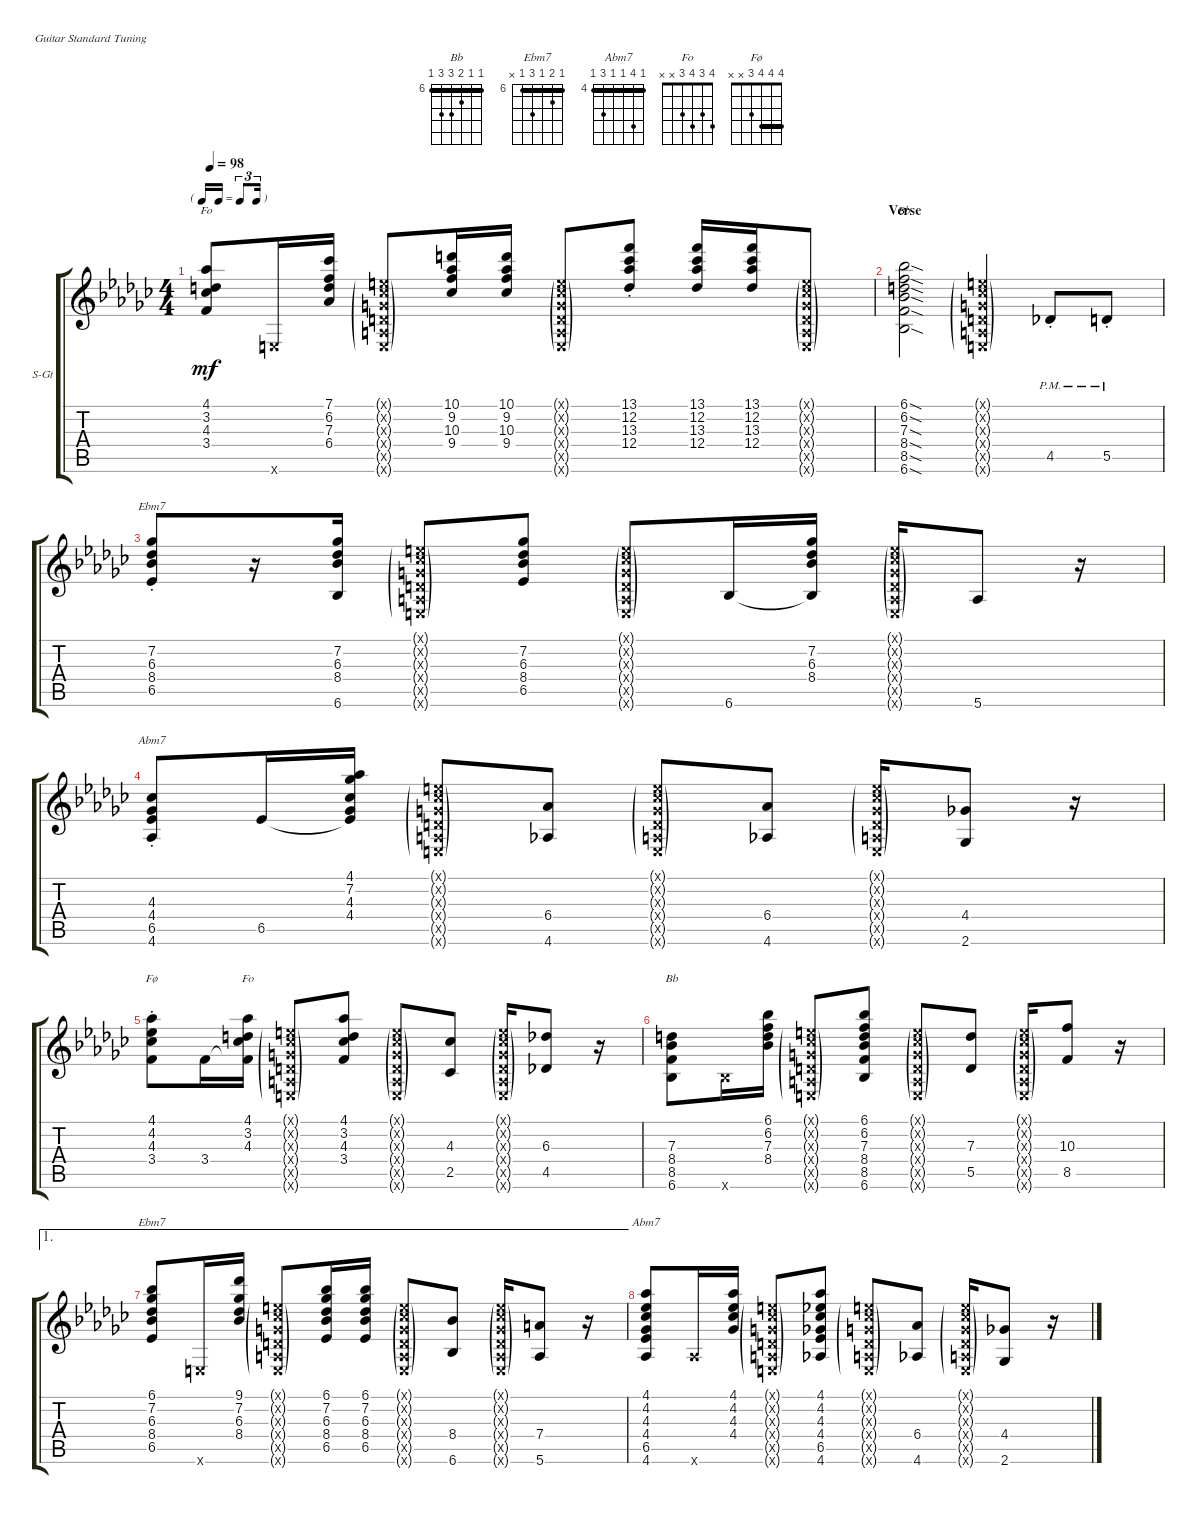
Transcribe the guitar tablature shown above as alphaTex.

\defaultSystemsLayout 4
\bracketExtendMode groupsimilarinstruments
\firstSystemTrackNameOrientation horizontal
\otherSystemsTrackNameOrientation horizontal
\track ("Nick Lashley" "S-Gt") {instrument acousticguitarsteel}
\staff {score tabs}
\tuning (E4 B3 G3 D3 A2 E2)
\chord ("Bb" 6 6 7 8 8 6) {firstfret 6 barre (6 6)}
\chord ("Ebm7" 6 7 6 8 6 x) {firstfret 6 barre (6 6)}
\chord ("Abm7" 4 7 4 4 6 4) {firstfret 4 barre (4 4 4)}
\chord ("Fo" 4 3 4 3 x x)
\chord ("Fø" 4 4 4 3 x x) {barre (4 4)}
\ts (4 4)
\tf triplet16th
\tempo 98
\clef g2
\ks ebminor
(4.1 4.3 3.4 3.2).8{ch "Fo" dy mf} 0.6{x}.16 (7.1 6.2 7.3 6.4).16 (0.1{g x} 0.2{g x} 0.3{g x} 0.4{g x} 0.5{g x} 0.6{g x}).8 (10.1 9.2 10.3 9.4).16 (10.1 9.2 10.3 9.4).16 (0.1{g x} 0.2{g x} 0.3{g x} 0.4{g x} 0.5{g x} 0.6{g x}).8 (13.1{st} 12.2{st} 13.3{st} 12.4{st}).8 (13.1 12.2 13.3 12.4).16 (13.1 12.2 13.3 12.4).16 (0.1{g x} 0.2{g x} 0.3{g x} 0.4{g x} 0.5{g x} 0.6{g x}).8 |
\section ("" "Verse")
(6.6{sod} 8.5{sod} 8.4{sod} 7.3{sod} 6.2{sod} 6.1{sod}).2{ch "Bb"} (0.1{g x} 0.2{g x} 0.3{g x} 0.4{g x} 0.5{g x} 0.6{g x}).4 4.5{pm st}.8 5.5{pm st}.8 |
(6.5{st} 7.2{st} 6.3{st} 8.4{st}).8{ch "Ebm7"} r.16 (7.2 6.3 8.4 6.6).16 (0.1{g x} 0.2{g x} 0.3{g x} 0.4{g x} 0.5{g x} 0.6{g x}).8 (7.2 6.3 8.4 6.5).8 (0.1{g x} 0.2{g x} 0.3{g x} 0.4{g x} 0.5{g x} 0.6{g x}).8 6.6.16 (8.4 6.3 7.2 6.6{t}).16 (0.1{g x} 0.2{g x} 0.3{g x} 0.4{g x} 0.5{g x} 0.6{g x}).16 5.6.8 r.16 |
(4.6{st} 6.5{st} 4.4{st} 4.3{st}).8{ch "Abm7"} 6.5.16 (4.4 4.3 7.2 4.1 6.5{t}).16 (0.1{g x} 0.2{g x} 0.3{g x} 0.4{g x} 0.5{g x} 0.6{g x}).8 (4.6 6.4).8 (0.1{g x} 0.2{g x} 0.3{g x} 0.4{g x} 0.5{g x} 0.6{g x}).8 (4.6 6.4).8 (0.1{g x} 0.2{g x} 0.3{g x} 0.4{g x} 0.5{g x} 0.6{g x}).16 (2.6 4.4).8 r.16 |
(4.1{st} 4.2{st} 4.3{st} 3.4{st}).8{ch "Fø"} 3.4.16 (4.1 3.2 4.3 3.4{t}).16{ch "Fo"} (0.1{g x} 0.2{g x} 0.3{g x} 0.4{g x} 0.5{g x} 0.6{g x}).8 (4.1 3.2 4.3 3.4).8 (0.1{g x} 0.2{g x} 0.3{g x} 0.4{g x} 0.5{g x} 0.6{g x}).8 (2.5 4.3).8 (0.1{g x} 0.2{g x} 0.3{g x} 0.4{g x} 0.5{g x} 0.6{g x}).16 (6.3 4.5).8 r.16 |
(6.6 7.3 8.4 8.5).8{ch "Bb"} 6.6{x}.16 (6.1 6.2 7.3 8.4).16 (0.1{g x} 0.2{g x} 0.3{g x} 0.4{g x} 0.5{g x} 0.6{g x}).8 (6.6 6.2 6.1 7.3 8.4 8.5).8 (0.1{g x} 0.2{g x} 0.3{g x} 0.4{g x} 0.5{g x} 0.6{g x}).8 (5.5 7.3).8 (0.1{g x} 0.2{g x} 0.3{g x} 0.4{g x} 0.5{g x} 0.6{g x}).16 (8.5 10.3).8 r.16 |
\ae 1
(6.5 8.4 6.3 7.2 6.1).8{ch "Ebm7"} 0.6{x}.16 (8.4 6.3 7.2 9.1).16 (0.1{g x} 0.2{g x} 0.3{g x} 0.4{g x} 0.5{g x} 0.6{g x}).8 (6.5 8.4 6.3 7.2 6.1).16 (6.5 8.4 6.3 7.2 6.1).16 (0.1{g x} 0.2{g x} 0.3{g x} 0.4{g x} 0.5{g x} 0.6{g x}).8 (8.4 6.6).8 (0.1{g x} 0.2{g x} 0.3{g x} 0.4{g x} 0.5{g x} 0.6{g x}).16 (7.4 5.6).8 r.16 |
(4.2 4.6 6.5 4.4 4.3 4.1).8{ch "Abm7"} 4.6{x}.16 (4.2 4.4 4.3 4.1).16 (0.1{g x} 0.2{g x} 0.3{g x} 0.4{g x} 0.5{g x} 0.6{g x}).8 (4.2 4.6 6.5 4.4 4.3 4.1).8 (0.1{g x} 0.2{g x} 0.3{g x} 0.4{g x} 0.5{g x} 0.6{g x}).8 (6.4 4.6).8 (0.1{g x} 0.2{g x} 0.3{g x} 0.4{g x} 0.5{g x} 0.6{g x}).16 (2.6 4.4).8 r.16
